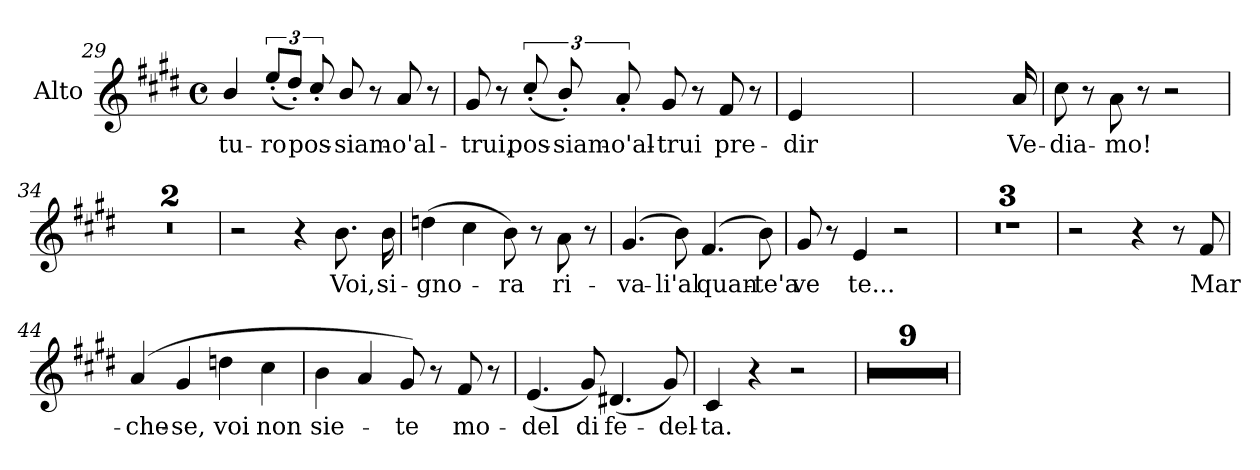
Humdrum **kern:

**kern	**text
*part1	*part1
*staff1	*staff1
*I"Alto	*
*I'A	*
!!LO:PB:g=z
*clefG2	*
*k[f#c#g#d#]	*
*E:	*
*M4/4	*
*met(c)	*
=29	=29
4b/	-tu-
(>12ee'/L	-ro
12dd#'/J)	.
12cc#'/	pos-
8b/	-siam-
8r	.
8a/	-o'al-
8r	.
=30	=30
8g#/	-trui,
8r	.
(>12cc#'/	pos-
12b'/)	-siam-
12a'/	-o'al-
8g#/	-trui
8r	.
8f#/	pre-
8r	.
=31	=31
4e/	-dir
2.ryy	.
!!LO:LB:g=z
=32	=32
!LO:N:vis=1	!
2...ryy	.
16a/	Ve-
=33	=33
8cc#\	-dia-
8r	.
8a\	-mo!
8r	.
2r	.
=34	=34
1r	.
=35	=35
1r	.
=36	=36
2r	.
4r	.
8.b\	Voi,
16b\	si-
!!LO:PB:g=z
=37	=37
(>4ddn\	-gno-
4cc#\	.
8b\)	-ra
8r	.
8a\	ri-
8r	.
=38	=38
(>4.g#/	-va-
8b\)	-li'al
(>4.f#/	quan-
8b\)	-te'a
=39	=39
8g#/	ve
8r	.
4e/	te...
2r	.
=40	=40
1r	.
!!LO:LB:g=z
=41	=41
1r	.
=42	=42
1r	.
=43	=43
2r	.
4r	.
8r	.
8f#/	Mar-
=44	=44
(4a/	-che-
4g#/	-se,
4ddn\	voi
4cc#\	non
=45	=45
4b\	sie-
4a/	.
8g#/)	-te
8r	.
8f#/	mo-
8r	.
!!LO:PB:g=z
=46	=46
(4.e/	-del
8g#/)	di
(4.d#X/	fe-
8g#/)	-del-
=47	=47
4c#/	-ta.
4r	.
2r	.
=48	=48
1r	.
!!LO:LB:g=z
=49	=49
1r	.
=50	=50
1r	.
=51	=51
1r	.
=52	=52
1r	.
!!LO:LB:g=z
=53	=53
1r	.
=54	=54
1r	.
=55	=55
1r	.
=56	=56
1r	.
=	=
*-	*-
